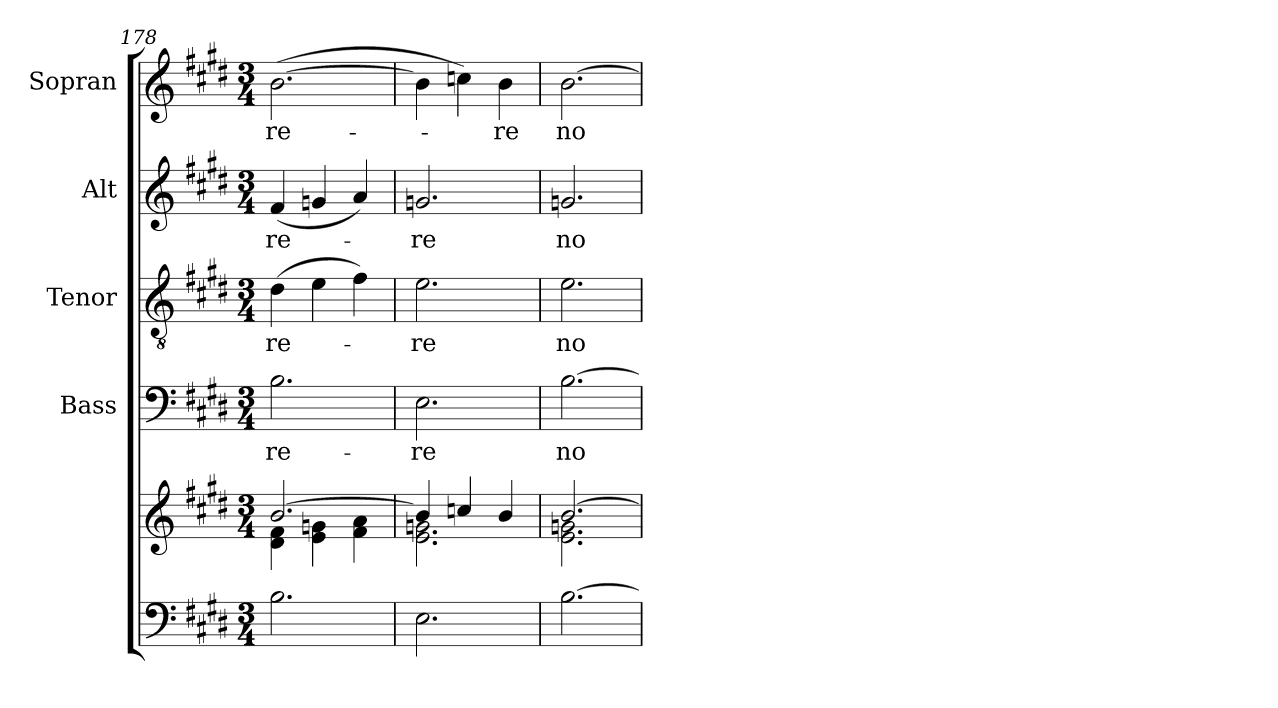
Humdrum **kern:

**kern	**kern	**kern	**text	**kern	**text	**kern	**text	**kern	**text
*part5	*part5	*part4	*part4	*part3	*part3	*part2	*part2	*part1	*part1
*staff6	*staff5	*staff4	*staff4	*staff3	*staff3	*staff2	*staff2	*staff1	*staff1
*	*	*I"Bass	*	*I"Tenor	*	*I"Alt	*	*I"Sopran	*
*	*	*I'B.	*	*I'T.	*	*I'A.	*	*I'S.	*
*clefF4	*clefG2	*clefF4	*	*clefGv2	*	*clefG2	*	*clefG2	*
*k[f#c#g#d#]	*k[f#c#g#d#]	*k[f#c#g#d#]	*	*k[f#c#g#d#]	*	*k[f#c#g#d#]	*	*k[f#c#g#d#]	*
*E:	*E:	*E:	*	*E:	*	*E:	*	*E:	*
*M3/4	*M3/4	*M3/4	*	*M3/4	*	*M3/4	*	*M3/4	*
=178	=178	=178	=178	=178	=178	=178	=178	=178	=178
*	*^	*	*	*	*	*	*	*	*
!	!	!	!	!LO:LY:b	!	!LO:LY:b	!	!LO:LY:b	!	!LO:LY:b
2.B\	[>2.b/	4d#\ 4f#\	2.B\	-re-	(>4d#\	-re-	(<4f#/	-re-	(>[2.b\	-re-
.	.	4e\ 4gn\	.	.	4e\	.	4gn/	.	.	.
.	.	4f#\ 4a\	.	.	4f#\)	.	4a/)	.	.	.
=179	=179	=179	=179	=179	=179	=179	=179	=179	=179	=179
!	!	!	!	!LO:LY:b	!	!LO:LY:b	!	!LO:LY:b	!	!
2.E\	4b/]	2.e\ 2.gn\	2.E\	-re	2.e\	-re	2.gn/	-re	4b\]	.
.	4ccn/	.	.	.	.	.	.	.	4ccn\)	.
!	!	!	!	!	!	!	!	!	!	!LO:LY:b
.	4b/	.	.	.	.	.	.	.	4b\	-re
=180	=180	=180	=180	=180	=180	=180	=180	=180	=180	=180
!	!	!	!	!LO:LY:b	!	!LO:LY:b	!	!LO:LY:b	!	!LO:LY:b
[2.B\	[>2.b/	2.e\ 2.gn\	[2.B\	no-	2.e\	no-	2.gn/	no-	[2.b\	no-
*	*v	*v	*	*	*	*	*	*	*	*
=	=	=	=	=	=	=	=	=	=
*-	*-	*-	*-	*-	*-	*-	*-	*-	*-
